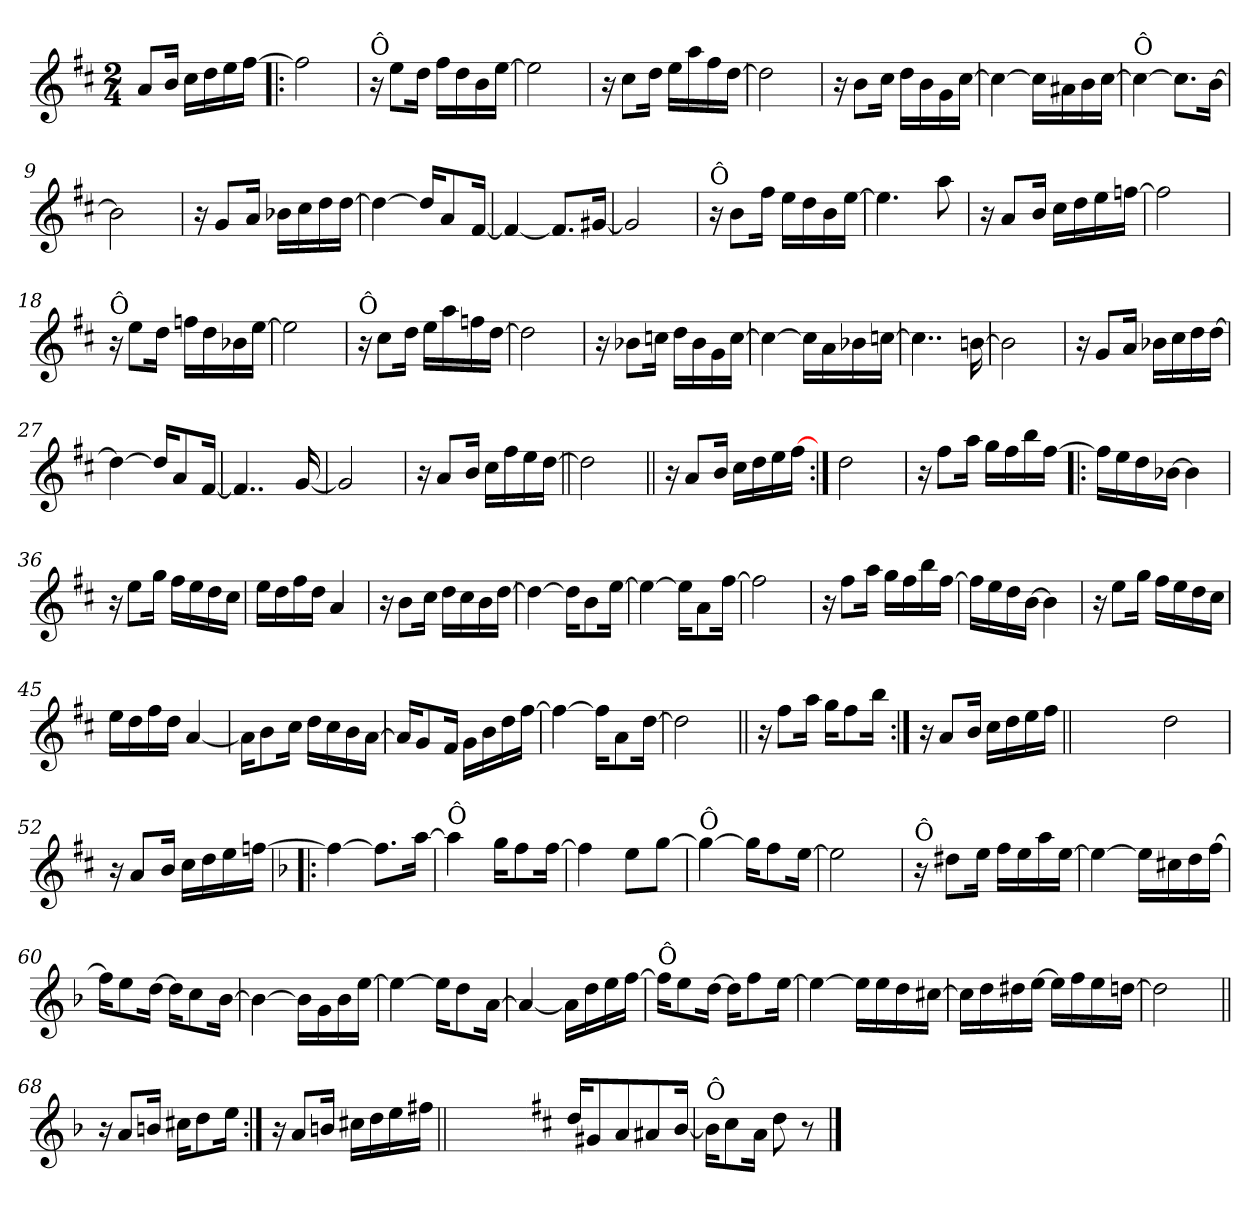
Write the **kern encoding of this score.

**kern
*part1
*staff1
*clefG2
*k[f#c#]
*D:
*M2/4
=
8a/L
16b/Jk
16cc#\LL
16dd\
16ee\
[16ff#\JJ
=1!|:
2ff#\]
=2
!LO:TX:a:t=Ô
16r
8ee\L
16dd\Jk
16ff#\LL
16dd\
16b\
[16ee\JJ
=3
2ee\]
=4
16r
8cc#\L
16dd\Jk
16ee\LL
16aa\
16ff#\
[16dd\JJ
!!LO:LB:g=z
=5
2dd\]
=6
16r
8b\L
16cc#\Jk
16dd\LL
16b\
16g\
[16cc#\JJ
=7
4cc#\_
16cc#\LL]
16a#X\
16b\
[16cc#\JJ
=8
!LO:TX:a:t=Ô
4cc#\_
8.cc#\L]
[16b\Jk
=9
2b\]
!!LO:LB:g=z
=10
16r
8g/L
16a/Jk
16b-X\LL
16cc#\
16dd\
[16dd\JJ
=11
4dd\_
16dd/KL]
8a/
[16f#/Jk
=12
4f#/_
8.f#/L]
[16g#X/Jk
=13
2g#/]
=14
!LO:TX:a:t=Ô
16r
8b\L
16ff#\Jk
16ee\LL
16dd\
16b\
[16ee\JJ
!!LO:LB:g=z
=15
4.ee\]
8aa\
=16
16r
8a/L
16b/Jk
16cc#\LL
16dd\
16ee\
[16ffn\JJ
=17
2ff\]
=18
!LO:TX:a:t=Ô
16r
8ee\L
16dd\Jk
16ffn\LL
16dd\
16b-X\
[16ee\JJ
=19
2ee\]
!!LO:LB:g=z
=20
!LO:TX:a:t=Ô
16r
8cc#\L
16dd\Jk
16ee\LL
16aa\
16ffn\
[16dd\JJ
=21
2dd\]
=22
16r
8b-X\L
16ccn\Jk
16dd\LL
16b-\
16g\
[16cc\JJ
=23
4cc\_
16cc\LL]
16a\
16b-X\
[16ccn\JJ
=24
4..cc\]
[16bn\
!!LO:LB:g=z
=25
2b\]
=26
16r
8g/L
16a/Jk
16b-X\LL
16cc#\
16dd\
[16dd\JJ
=27
4dd\_
16dd/KL]
8a/
[16f#/Jk
=28
4..f#/]
[16g/
=29
2g/]
!!LO:LB:g=z
=30
16r
8a/L
16b/Jk
16cc#\LL
16ff#\
16ee\
[16dd\JJ
=31||
2dd\]
=32||
16r
8a/L
16b/Jk
16cc#\LL
16dd\
16ee\
[16ff#\JJ
=33:|!
2dd\
=34
16r
8ff#\L
16aa\Jk
16gg\LL
16ff#\
16bb\
[16ff#\JJ
!!LO:LB:g=z
=35!|:
16ff#\LL]
16ee\
16dd\
[16b-X\JJ
4b-\]
=36
16r
8ee\L
16gg\Jk
16ff#\LL
16ee\
16dd\
16cc#\JJ
=37
16ee\LL
16dd\
16ff#\
16dd\JJ
4a/
=38
16r
8b\L
16cc#\Jk
16dd\LL
16cc#\
16b\
[16dd\JJ
=39
4dd\_
16dd\KL]
8b\
[16ee\Jk
!!LO:LB:g=z
=40
4ee\_
16ee\KL]
8a\
[16ff#\Jk
=41
2ff#\]
=42
16r
8ff#\L
16aa\Jk
16gg\LL
16ff#\
16bb\
[16ff#\JJ
=43
16ff#\LL]
16ee\
16dd\
[16b\JJ
4b\]
=44
16r
8ee\L
16gg\Jk
16ff#\LL
16ee\
16dd\
16cc#\JJ
!!LO:PB:g=z
=45
16ee\LL
16dd\
16ff#\
16dd\JJ
[4a/
=46
16a\KL]
8b\
16cc#\Jk
16dd\LL
16cc#\
16b\
[16a\JJ
=47
16a/KL]
8g/
16f#/Jk
16g\LL
16b\
16dd\
[16ff#\JJ
=48
4ff#\_
16ff#\KL]
8a\
[16dd\Jk
=49
2dd\]
!!LO:LB:g=z
=50||
16r
8ff#\L
16aa\Jk
16gg\KL
8ff#\
16bb\Jk
=51:|!
16r
8a/L
16b/Jk
16cc#\LL
16dd\
16ee\
16ff#\JJ
=51X1||
*stria0
2ryy
!!LO:LB:g=z
=51X2-
*stria5
(>2dd\
=52
16r
8a/L
16b/Jk
16cc#\LL
16dd\
16ee\
[16ffn\JJ
=53!|:
*k[b-]
*F:
4ff\_
8.ff\L]
[16aa\Jk
=54
!LO:TX:a:t=Ô
4aa\]
16gg\KL
8ff\
[16ff\Jk
=55
4ff\]
8ee\L
[8gg\J
!!LO:LB:g=z
=56
!LO:TX:a:t=Ô
4gg\_
16gg\KL]
8ff\
[16ee\Jk
=57
2ee\]
=58
!LO:TX:a:t=Ô
16r
8dd#X\L
16ee\Jk
16ff\LL
16ee\
16aa\
[16ee\JJ
=59
4ee\_
16ee\LL]
16cc#X\
16dd\
[16ff\JJ
=60
16ff\KL]
8ee\
[16dd\Jk
16dd\KL]
8cc\
[16b-\Jk
!!LO:LB:g=z
=61
4b-\_
16b-\LL]
16g\
16b-\
[16ee\JJ
=62
4ee\_
16ee\KL]
8dd\
[16a\Jk
=63
4a/_
16a\LL]
16dd\
16ee\
[16ff\JJ
=64
!LO:TX:a:t=Ô
16ff\KL]
8ee\
[16dd\Jk
16dd\KL]
8ff\
[16ee\Jk
=65
4ee\_
16ee\LL]
16ee\
16dd\
[16cc#X\JJ
!!LO:LB:g=z
=66
16cc#\LL]
16dd\
16dd#X\
[16ee\JJ
16ee\LL]
16ff\
16ee\
[16ddn\JJ
=67
2dd\]
=68||
16r
8a/L
16bn/Jk
16cc#X\KL
8dd\
16ee\Jk
=69:|!
16r
8a/L
16bn/Jk
16cc#X\LL
16dd\
16ee\
16ff#X\JJ
=69X3||
*stria0
2ryy
!!LO:LB:g=z
=70-
*stria5
*k[f#c#]
*D:
16dd/KL
8g#X/
8a/
8a#X/
[16b/Jk
=71
!LO:TX:a:t=Ô
16b\KL]
8cc#\
16a\Jk
8dd\
8r
==
*-
